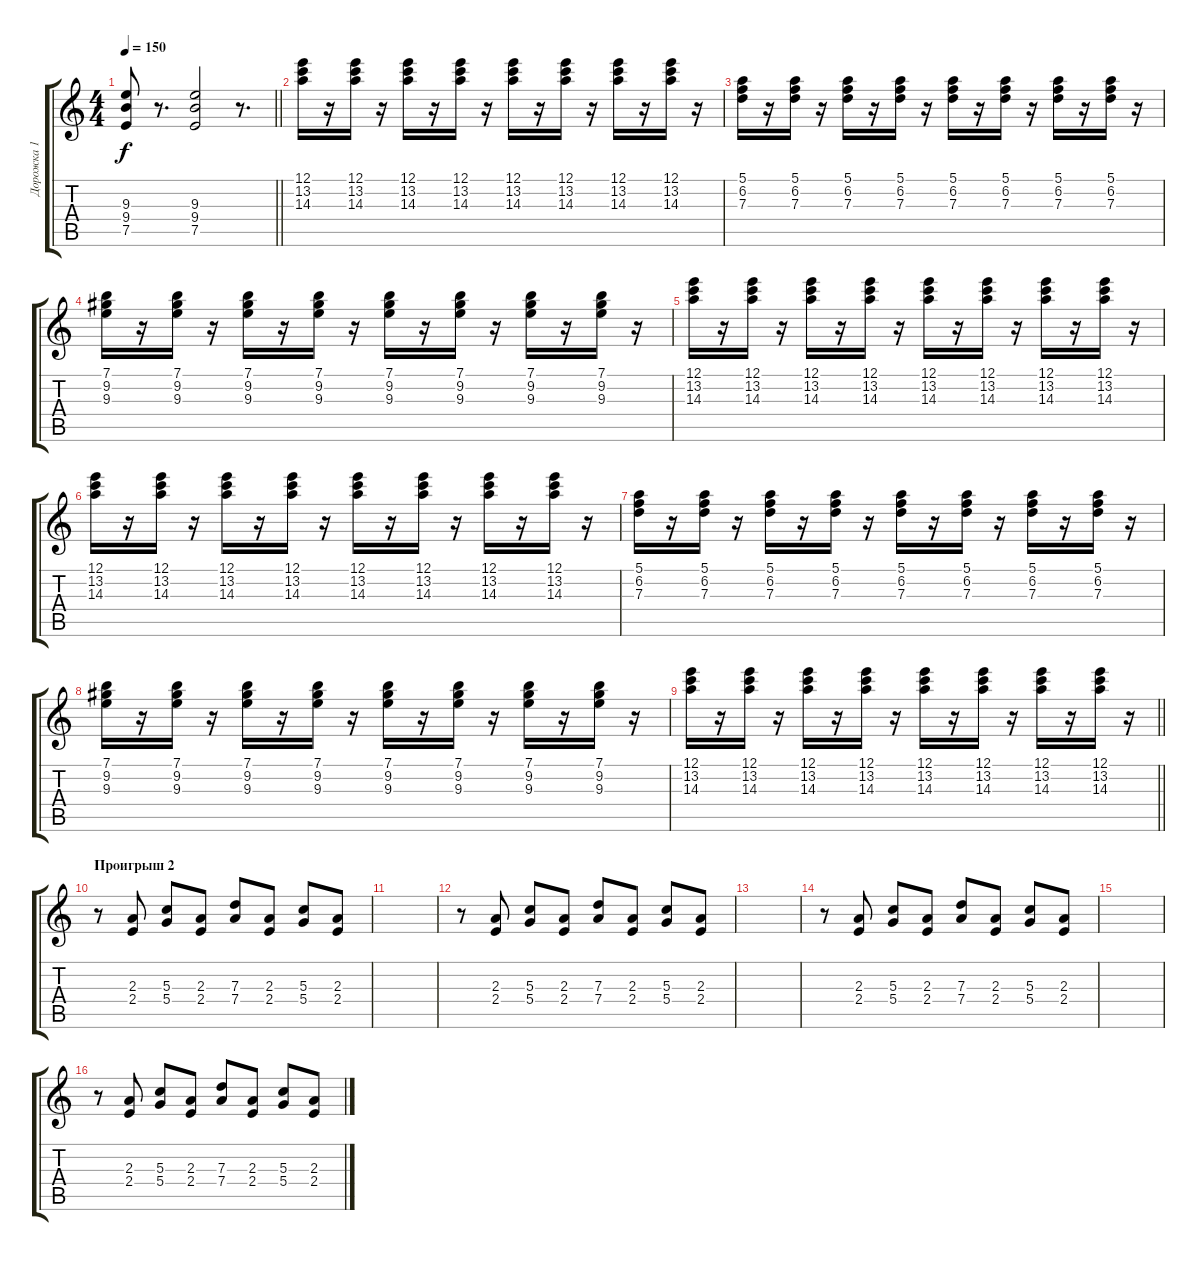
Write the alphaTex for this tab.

\track ("Дорожка 1" "Дорожка 1") {mute instrument distortionguitar}
\staff {score tabs}
\tuning (E4 B3 G3 D3 A2 E2) {hide}
\ts (4 4)
\tempo 150
\clef g2
\barLineRight lightlight
\ks c
(9.3 9.4 7.5).8{dy f} r.8{d} (9.3 9.4 7.5).2 r.8{d} |
(12.1 13.2 14.3).16 r.16 (12.1 13.2 14.3).16 r.16 (12.1 13.2 14.3).16 r.16 (12.1 13.2 14.3).16 r.16 (12.1 13.2 14.3).16 r.16 (12.1 13.2 14.3).16 r.16 (12.1 13.2 14.3).16 r.16 (12.1 13.2 14.3).16 r.16 |
(5.1 6.2 7.3).16 r.16 (5.1 6.2 7.3).16 r.16 (5.1 6.2 7.3).16 r.16 (5.1 6.2 7.3).16 r.16 (5.1 6.2 7.3).16 r.16 (5.1 6.2 7.3).16 r.16 (5.1 6.2 7.3).16 r.16 (5.1 6.2 7.3).16 r.16 |
(7.1 9.2 9.3).16 r.16 (7.1 9.2 9.3).16 r.16 (7.1 9.2 9.3).16 r.16 (7.1 9.2 9.3).16 r.16 (7.1 9.2 9.3).16 r.16 (7.1 9.2 9.3).16 r.16 (7.1 9.2 9.3).16 r.16 (7.1 9.2 9.3).16 r.16 |
(12.1 13.2 14.3).16 r.16 (12.1 13.2 14.3).16 r.16 (12.1 13.2 14.3).16 r.16 (12.1 13.2 14.3).16 r.16 (12.1 13.2 14.3).16 r.16 (12.1 13.2 14.3).16 r.16 (12.1 13.2 14.3).16 r.16 (12.1 13.2 14.3).16 r.16 |
(12.1 13.2 14.3).16 r.16 (12.1 13.2 14.3).16 r.16 (12.1 13.2 14.3).16 r.16 (12.1 13.2 14.3).16 r.16 (12.1 13.2 14.3).16 r.16 (12.1 13.2 14.3).16 r.16 (12.1 13.2 14.3).16 r.16 (12.1 13.2 14.3).16 r.16 |
(5.1 6.2 7.3).16 r.16 (5.1 6.2 7.3).16 r.16 (5.1 6.2 7.3).16 r.16 (5.1 6.2 7.3).16 r.16 (5.1 6.2 7.3).16 r.16 (5.1 6.2 7.3).16 r.16 (5.1 6.2 7.3).16 r.16 (5.1 6.2 7.3).16 r.16 |
(7.1 9.2 9.3).16 r.16 (7.1 9.2 9.3).16 r.16 (7.1 9.2 9.3).16 r.16 (7.1 9.2 9.3).16 r.16 (7.1 9.2 9.3).16 r.16 (7.1 9.2 9.3).16 r.16 (7.1 9.2 9.3).16 r.16 (7.1 9.2 9.3).16 r.16 |
\barLineRight lightlight
(12.1 13.2 14.3).16 r.16 (12.1 13.2 14.3).16 r.16 (12.1 13.2 14.3).16 r.16 (12.1 13.2 14.3).16 r.16 (12.1 13.2 14.3).16 r.16 (12.1 13.2 14.3).16 r.16 (12.1 13.2 14.3).16 r.16 (12.1 13.2 14.3).16 r.16 |
\section ("" "Проигрыш 2")
r.8 (2.3 2.4).8 (5.3 5.4).8 (2.3 2.4).8 (7.3 7.4).8 (2.3 2.4).8 (5.3 5.4).8 (2.3 2.4).8 |
|
r.8 (2.3 2.4).8 (5.3 5.4).8 (2.3 2.4).8 (7.3 7.4).8 (2.3 2.4).8 (5.3 5.4).8 (2.3 2.4).8 |
|
r.8 (2.3 2.4).8 (5.3 5.4).8 (2.3 2.4).8 (7.3 7.4).8 (2.3 2.4).8 (5.3 5.4).8 (2.3 2.4).8 |
|
r.8 (2.3 2.4).8 (5.3 5.4).8 (2.3 2.4).8 (7.3 7.4).8 (2.3 2.4).8 (5.3 5.4).8 (2.3 2.4).8
